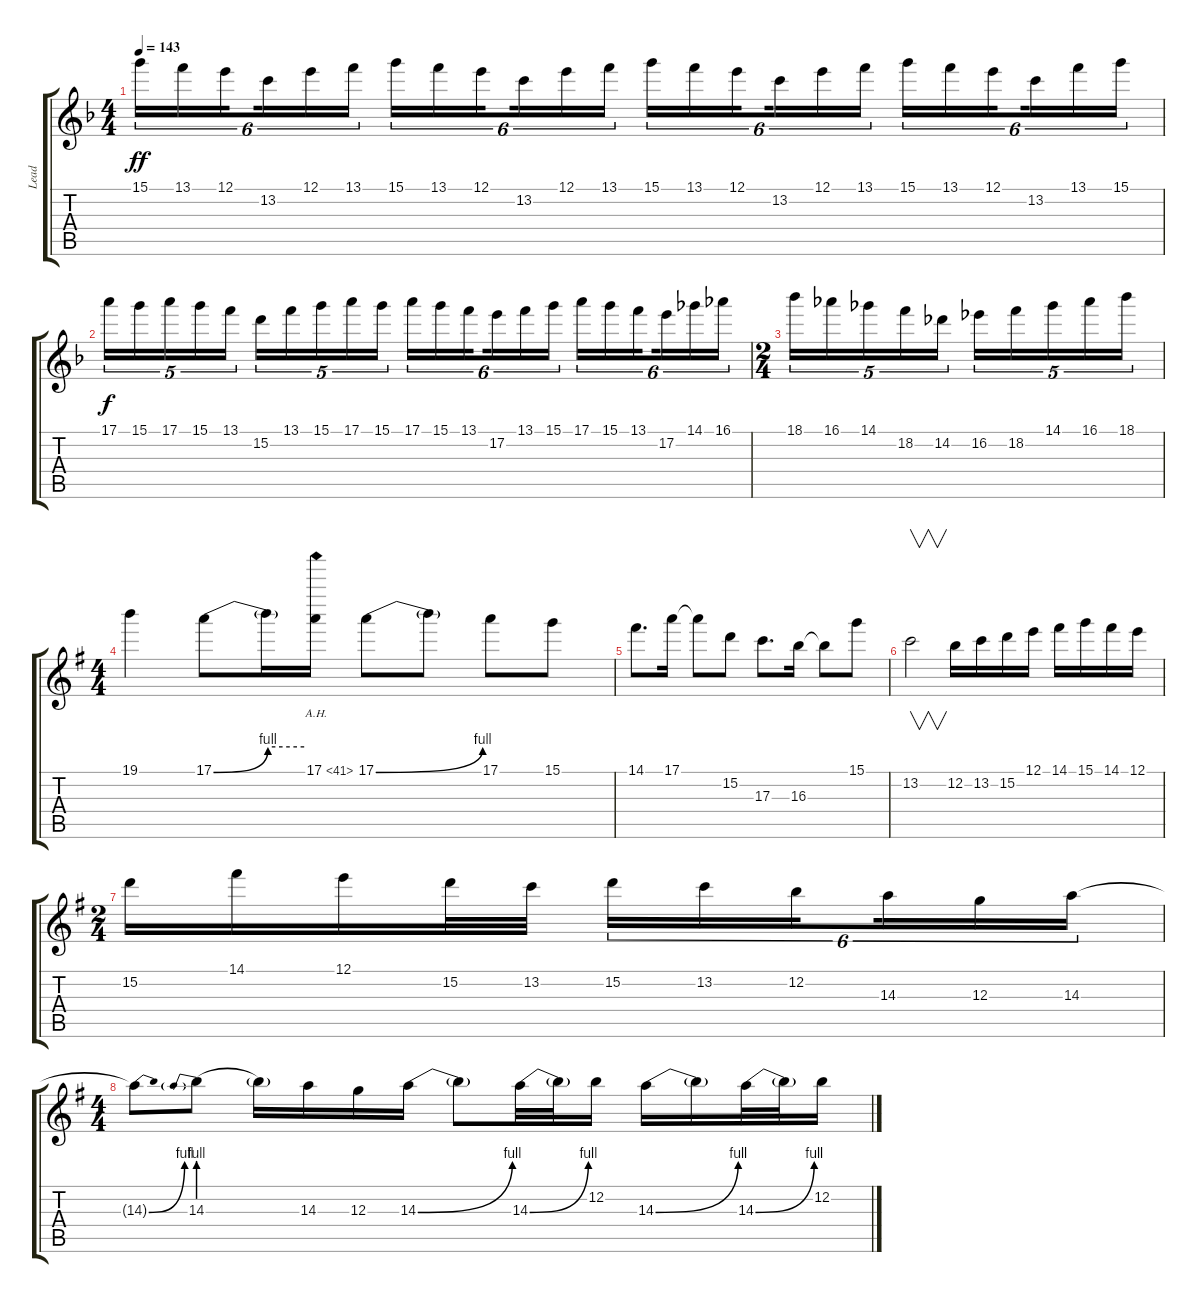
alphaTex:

\track ("Lead" "Lead") {instrument overdrivenguitar}
\staff {score tabs}
\tuning (E4 B3 G3 D3 A2 D2) {hide}
\ts (4 4)
\tempo 143
\clef g2
\ks f
15.1.16{tu (6 4) dy ff} 13.1.16{tu (6 4)} 12.1.16{tu (6 4) beam splitsecondary} 13.2.16{tu (6 4)} 12.1.16{tu (6 4)} 13.1.16{tu (6 4)} 15.1.16{tu (6 4)} 13.1.16{tu (6 4)} 12.1.16{tu (6 4) beam splitsecondary} 13.2.16{tu (6 4)} 12.1.16{tu (6 4)} 13.1.16{tu (6 4)} 15.1.16{tu (6 4)} 13.1.16{tu (6 4)} 12.1.16{tu (6 4) beam splitsecondary} 13.2.16{tu (6 4)} 12.1.16{tu (6 4)} 13.1.16{tu (6 4)} 15.1.16{tu (6 4)} 13.1.16{tu (6 4)} 12.1.16{tu (6 4) beam splitsecondary} 13.2.16{tu (6 4)} 13.1.16{tu (6 4)} 15.1.16{tu (6 4)} |
17.1.16{tu (5 4) dy f} 15.1.16{tu (5 4)} 17.1.16{tu (5 4)} 15.1.16{tu (5 4)} 13.1.16{tu (5 4)} 15.2.16{tu (5 4)} 13.1.16{tu (5 4)} 15.1.16{tu (5 4)} 17.1.16{tu (5 4)} 15.1.16{tu (5 4)} 17.1.16{tu (6 4)} 15.1.16{tu (6 4)} 13.1.16{tu (6 4) beam splitsecondary} 17.2.16{tu (6 4)} 13.1.16{tu (6 4)} 15.1.16{tu (6 4)} 17.1.16{tu (6 4)} 15.1.16{tu (6 4)} 13.1.16{tu (6 4) beam splitsecondary} 17.2.16{tu (6 4)} 14.1.16{tu (6 4)} 16.1.16{tu (6 4)} |
\ts (2 4)
18.1.16{tu (5 4)} 16.1.16{tu (5 4)} 14.1.16{tu (5 4)} 18.2.16{tu (5 4)} 14.2.16{tu (5 4)} 16.2.16{tu (5 4)} 18.2.16{tu (5 4)} 14.1.16{tu (5 4)} 16.1.16{tu (5 4)} 18.1.16{tu (5 4)} |
\ts (4 4)
\ks g
19.1.4 17.1{be (bend 0 0 60 4)}.8 17.1{be (hold 0 4 60 4) t}.16 17.1{ah 24}.16 17.1{be (bend 0 0 60 4)}.8 17.1{t}.8 17.1.8 15.1.8 |
14.1.8{d} 17.1.16 17.1{t}.8 15.2.8 17.3.8{d} 16.3.16 16.3{t}.8 15.1.8 |
13.2.2{v} 12.2.16 13.2.16 15.2.16 12.1.16 14.1.16 15.1.16 14.1.16 12.1.16 |
\ts (2 4)
15.2.16 14.1.16 12.1.16 15.2.32 13.2.32 15.2.16{tu (6 4)} 13.2.16{tu (6 4)} 12.2.16{tu (6 4) beam splitsecondary} 14.3.16{tu (6 4)} 12.3.16{tu (6 4)} 14.3.16{tu (6 4)} |
\ts (4 4)
14.3{be (bend 0 0 60 4) t}.8 14.3{be (prebend 0 4 60 4)}.8 14.3{t}.16 14.3.16 12.3.16 14.3{be (bend 0 0 60 4)}.16 14.3{t}.8 14.3{be (bend 0 0 60 4)}.32 14.3{t}.32 12.2.16 14.3{be (bend 0 0 60 4)}.16 14.3{t}.16 14.3{be (bend 0 0 60 4)}.32 14.3{t}.32 12.2.16
